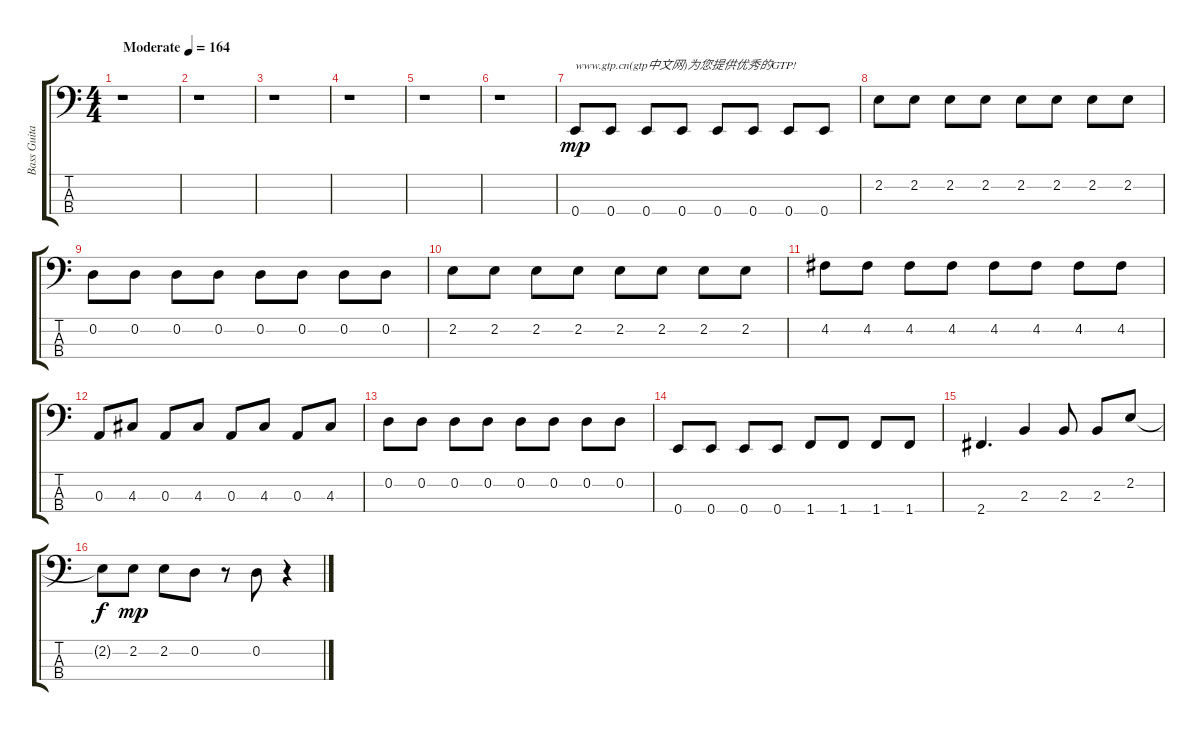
\track ("Bass Guitar" "Bass Guita") {instrument electricbasspick}
\staff {score tabs}
\tuning (G2 D2 A1 E1) {hide}
\ts (4 4)
\tempo (164 "Moderate")
\clef f4
\ks c
r.1{dy mp instrument electricbasspick} |
r.1 |
r.1 |
r.1 |
r.1 |
r.1 |
0.4.8{txt "www.gtp.cn(gtp中文网)为您提供优秀的GTP!"} 0.4.8 0.4.8 0.4.8 0.4.8 0.4.8 0.4.8 0.4.8 |
2.2.8 2.2.8 2.2.8 2.2.8 2.2.8 2.2.8 2.2.8 2.2.8 |
0.2.8 0.2.8 0.2.8 0.2.8 0.2.8 0.2.8 0.2.8 0.2.8 |
2.2.8 2.2.8 2.2.8 2.2.8 2.2.8 2.2.8 2.2.8 2.2.8 |
4.2.8 4.2.8 4.2.8 4.2.8 4.2.8 4.2.8 4.2.8 4.2.8 |
0.3.8 4.3.8 0.3.8 4.3.8 0.3.8 4.3.8 0.3.8 4.3.8 |
0.2.8 0.2.8 0.2.8 0.2.8 0.2.8 0.2.8 0.2.8 0.2.8 |
0.4.8 0.4.8 0.4.8 0.4.8 1.4.8 1.4.8 1.4.8 1.4.8 |
2.4.4{d} 2.3.4 2.3.8 2.3.8 2.2.8 |
2.2{t}.8{dy f} 2.2.8{dy mp} 2.2.8 0.2.8 r.8 0.2.8 r.4
